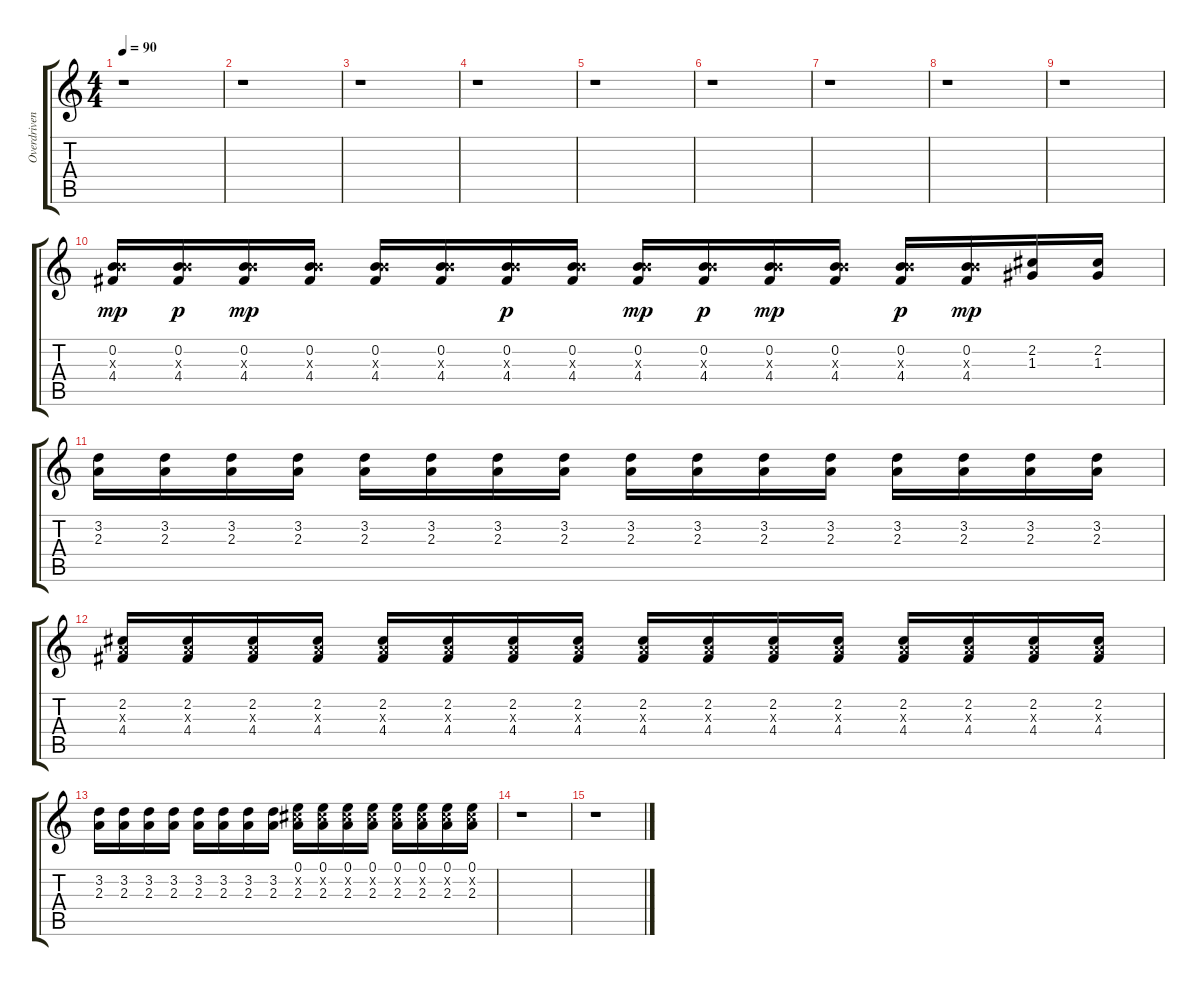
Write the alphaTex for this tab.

\track ("Overdriven Guitar" "Overdriven") {instrument overdrivenguitar}
\staff {score tabs}
\tuning (E4 B3 G3 D3 A2 E2) {hide}
\ts (4 4)
\tempo 90
\clef g2
\ks c
r.1{dy mp} |
r.1 |
r.1 |
r.1 |
r.1 |
r.1 |
r.1 |
r.1 |
r.1 |
(0.2 4.3{x} 4.4).16 (0.2 4.3{x} 4.4).16{dy p} (0.2 4.3{x} 4.4).16{dy mp} (0.2 4.3{x} 4.4).16 (0.2 4.3{x} 4.4).16 (0.2 4.3{x} 4.4).16 (0.2 4.3{x} 4.4).16{dy p} (0.2 4.3{x} 4.4).16 (0.2 4.3{x} 4.4).16{dy mp} (0.2 4.3{x} 4.4).16{dy p} (0.2 4.3{x} 4.4).16{dy mp} (0.2 4.3{x} 4.4).16 (0.2 4.3{x} 4.4).16{dy p} (0.2 4.3{x} 4.4).16{dy mp} (2.2 1.3).16 (2.2 1.3).16 |
(3.2 2.3).16 (3.2 2.3).16 (3.2 2.3).16 (3.2 2.3).16 (3.2 2.3).16 (3.2 2.3).16 (3.2 2.3).16 (3.2 2.3).16 (3.2 2.3).16 (3.2 2.3).16 (3.2 2.3).16 (3.2 2.3).16 (3.2 2.3).16 (3.2 2.3).16 (3.2 2.3).16 (3.2 2.3).16 |
(2.2 2.3{x} 4.4).16 (2.2 2.3{x} 4.4).16 (2.2 2.3{x} 4.4).16 (2.2 2.3{x} 4.4).16 (2.2 2.3{x} 4.4).16 (2.2 2.3{x} 4.4).16 (2.2 2.3{x} 4.4).16 (2.2 2.3{x} 4.4).16 (2.2 2.3{x} 4.4).16 (2.2 2.3{x} 4.4).16 (2.2 2.3{x} 4.4).16 (2.2 2.3{x} 4.4).16 (2.2 2.3{x} 4.4).16 (2.2 2.3{x} 4.4).16 (2.2 2.3{x} 4.4).16 (2.2 2.3{x} 4.4).16 |
(3.2 2.3).16 (3.2 2.3).16 (3.2 2.3).16 (3.2 2.3).16 (3.2 2.3).16 (3.2 2.3).16 (3.2 2.3).16 (3.2 2.3).16 (0.1 2.2{x} 2.3).16 (0.1 2.2{x} 2.3).16 (0.1 2.2{x} 2.3).16 (0.1 2.2{x} 2.3).16 (0.1 2.2{x} 2.3).16 (0.1 2.2{x} 2.3).16 (0.1 2.2{x} 2.3).16 (0.1 2.2{x} 2.3).16 |
r.1 |
r.1
